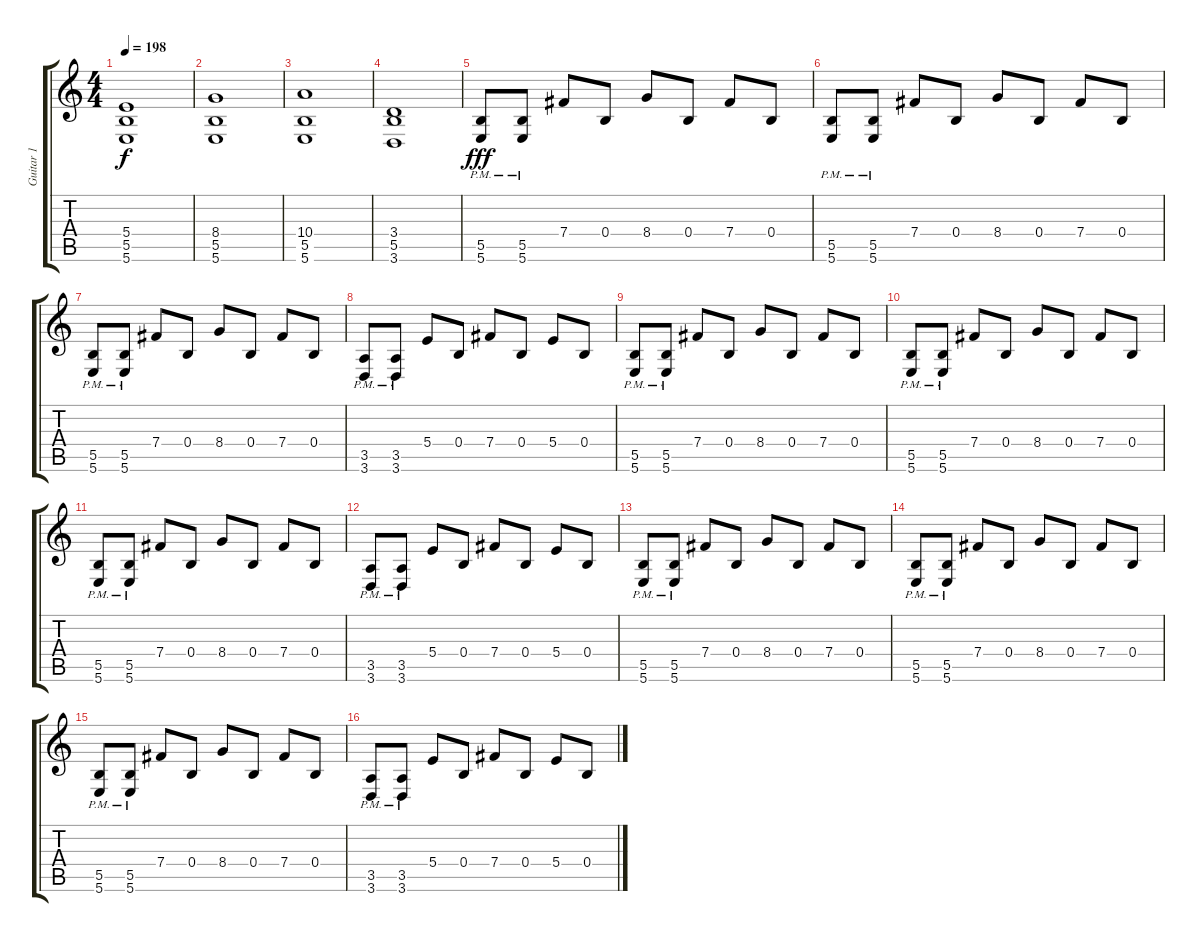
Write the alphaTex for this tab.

\track ("Guitar 1" "Guitar 1") {instrument distortionguitar}
\staff {score tabs}
\tuning (Db4 Ab3 E3 B2 Gb2 B1) {hide}
\ts (4 4)
\tempo 198
\clef g2
\ks c
(5.4 5.5 5.6).1{dy f} |
(8.4 5.5 5.6).1 |
(10.4 5.5 5.6).1 |
(3.4 5.5 3.6).1 |
(5.5{pm} 5.6{pm}).8{dy fff} (5.5{pm} 5.6{pm}).8 7.4.8 0.4.8 8.4.8 0.4.8 7.4.8 0.4.8 |
(5.5{pm} 5.6{pm}).8 (5.5{pm} 5.6{pm}).8 7.4.8 0.4.8 8.4.8 0.4.8 7.4.8 0.4.8 |
(5.5{pm} 5.6{pm}).8 (5.5{pm} 5.6{pm}).8 7.4.8 0.4.8 8.4.8 0.4.8 7.4.8 0.4.8 |
(3.5{pm} 3.6{pm}).8 (3.5{pm} 3.6{pm}).8 5.4.8 0.4.8 7.4.8 0.4.8 5.4.8 0.4.8 |
(5.5{pm} 5.6{pm}).8 (5.5{pm} 5.6{pm}).8 7.4.8 0.4.8 8.4.8 0.4.8 7.4.8 0.4.8 |
(5.5{pm} 5.6{pm}).8 (5.5{pm} 5.6{pm}).8 7.4.8 0.4.8 8.4.8 0.4.8 7.4.8 0.4.8 |
(5.5{pm} 5.6{pm}).8 (5.5{pm} 5.6{pm}).8 7.4.8 0.4.8 8.4.8 0.4.8 7.4.8 0.4.8 |
(3.5{pm} 3.6{pm}).8 (3.5{pm} 3.6{pm}).8 5.4.8 0.4.8 7.4.8 0.4.8 5.4.8 0.4.8 |
(5.5{pm} 5.6{pm}).8 (5.5{pm} 5.6{pm}).8 7.4.8 0.4.8 8.4.8 0.4.8 7.4.8 0.4.8 |
(5.5{pm} 5.6{pm}).8 (5.5{pm} 5.6{pm}).8 7.4.8 0.4.8 8.4.8 0.4.8 7.4.8 0.4.8 |
(5.5{pm} 5.6{pm}).8 (5.5{pm} 5.6{pm}).8 7.4.8 0.4.8 8.4.8 0.4.8 7.4.8 0.4.8 |
(3.5{pm} 3.6{pm}).8 (3.5{pm} 3.6{pm}).8 5.4.8 0.4.8 7.4.8 0.4.8 5.4.8 0.4.8
